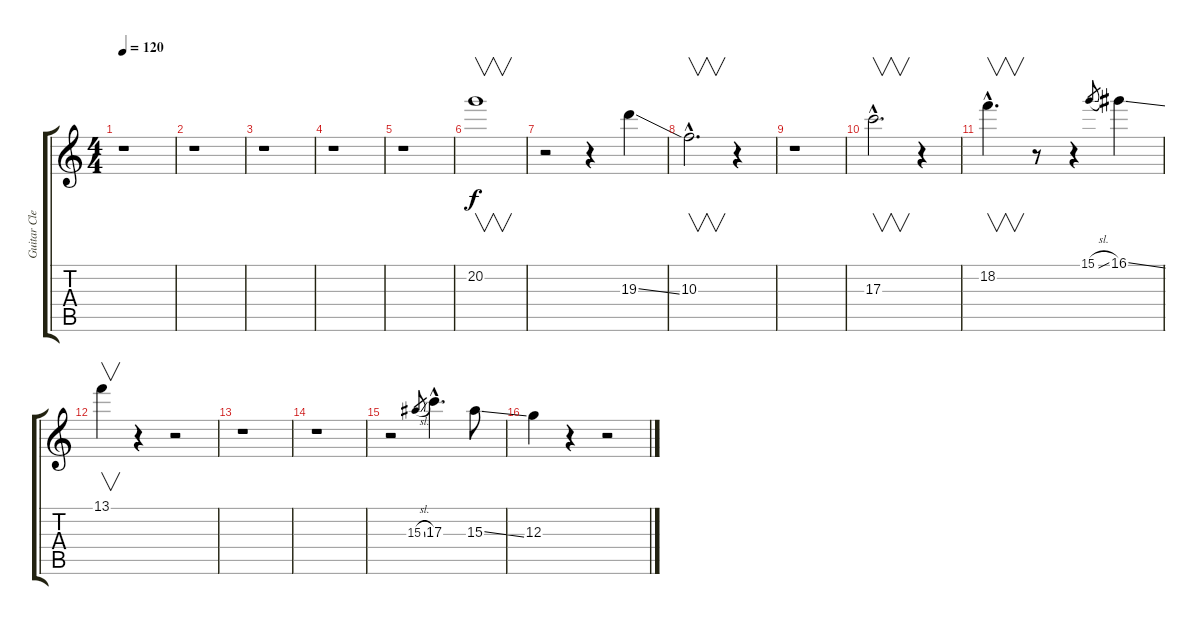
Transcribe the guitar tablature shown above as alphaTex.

\track ("Guitar Clean Solo" "Guitar Cle") {instrument electricguitarclean}
\staff {score tabs}
\tuning (E4 B3 G3 D3 A2 E2) {hide}
\ts (4 4)
\tempo 120
\clef g2
\ks c
r.1{dy f} |
r.1 |
r.1 |
r.1 |
r.1 |
20.2.1{v} |
r.2 r.4 19.3{ss}.4 |
10.3{hac}.2{v d} r.4 |
r.1 |
17.3{hac}.2{v d} r.4 |
18.2{hac}.4{v d} r.8 r.4 15.1{sl}.8{gr} 16.1{ss}.4 |
13.1.4{v} r.4 r.2 |
r.1 |
r.1 |
r.2 15.3{sl}.8{gr} 17.3{hac}.4{d} 15.3{ss}.8 |
12.3.4 r.4 r.2
